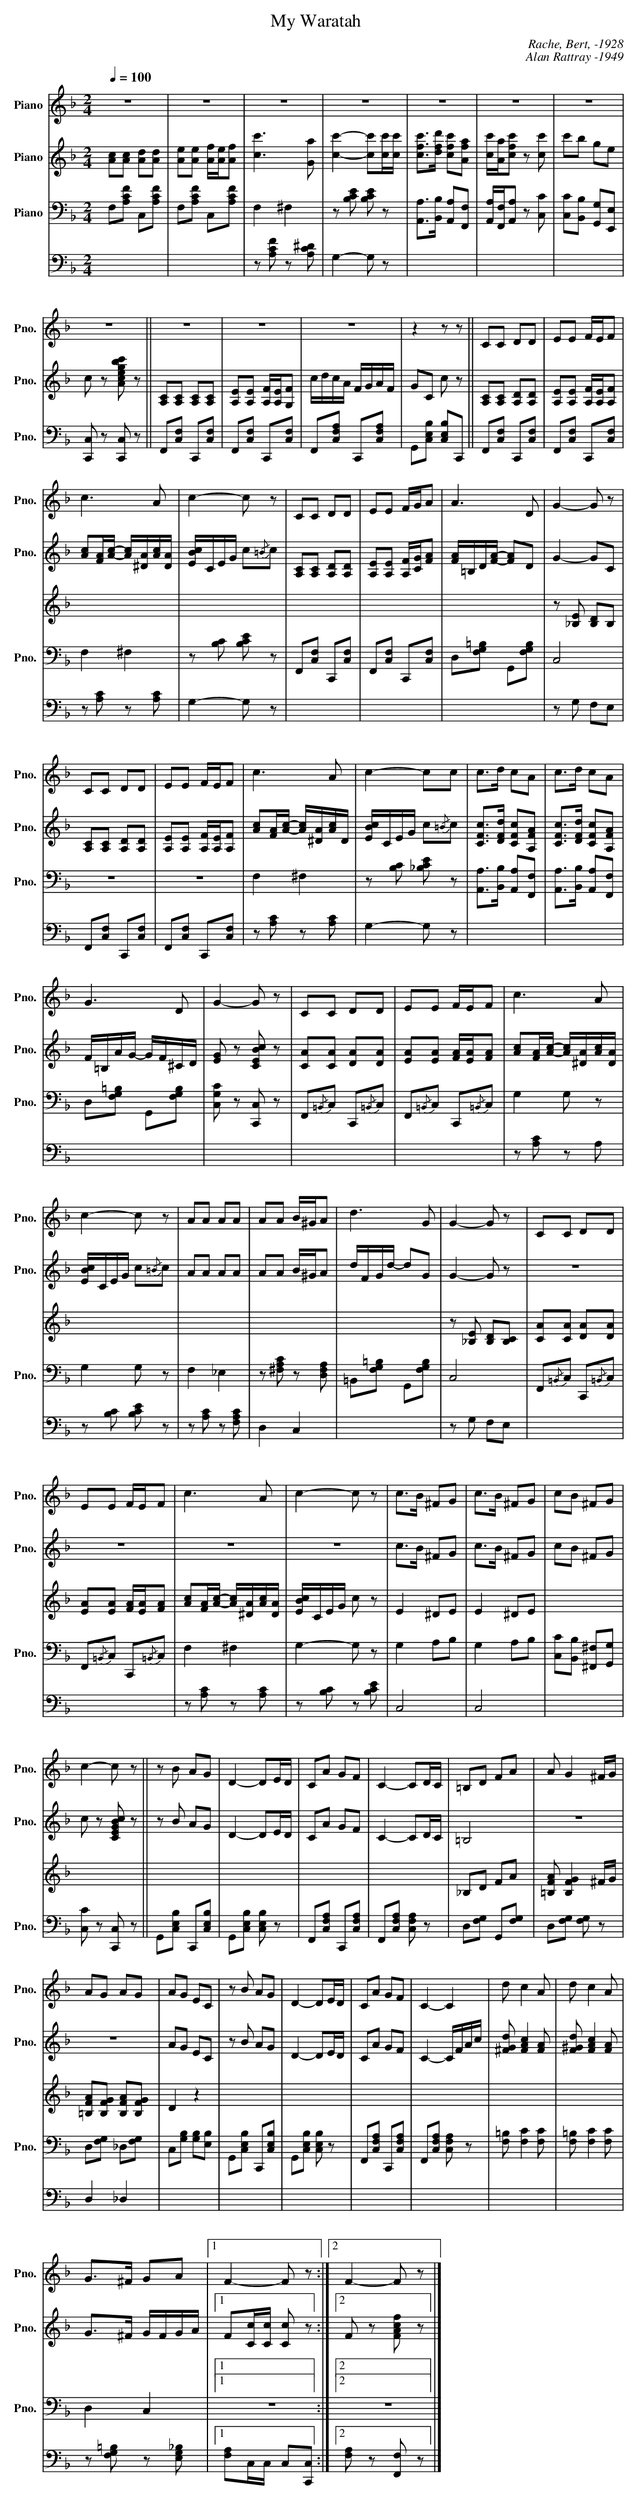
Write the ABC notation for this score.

X:1
T:My Waratah
C:Rache, Bert, -1928
C:Alan Rattray -1949
L:1/8
Q:1/4=100
M:2/4
K:F
V:1 treble nm="Piano" snm="Pno."
V:2 treble nm="Piano" snm="Pno."
V:3 treble
V:4 bass nm="Piano" snm="Pno."
V:5 bass
V:1
z4 | z4 | z4 | z4 | z4 | z4 | z4 |$ z4 || z4 | z4 | z4 | z2 z z || CC DD | EE F/E/F |$ c3 A |
c2- c z | CC DD | EE F/G/A | A3 D | G2- G z |$ CC DD | EE F/E/F | c3 A | c2- cc | c>d cA |
c>d cA |$ G3 D | G2- G z | CC DD | EE F/E/F | c3 A |$ c2- c z | AA AA | AA B/^G/A | d3 G |
G2- G z | CC DD |$ EE F/E/F | c3 A | c2- c z | c>B ^FG | c>B ^FG | cB ^FG |$ c2- c z || z B AG |
D2- DE/D/ | CA GF | C2- CD/C/ | =B,D FA | A G2 ^F/G/ |$ AG AG | AG EC | z B AG | D2- DE/D/ |
CA GF | C2- C2 | d c2 A | d c2 A |$ G>^F GA |1 F2- F z :|2 F2- F z |]
V:2
[Ac][Ac] [Ad][Ad] | [Ae][Ae] [Af]/[Ae]/[Af] | [cc']3 [Ga] | [cc']2- [cc'][cc']/[cc']/ |
[cfc']>[dfd'] [cfc'][Afa] | [cc']/[Aa]/[cfc'] z [cc'] | c'b ge |$ c z [Acegbc'] z ||
[A,C][A,C] [A,C][A,C] | [A,E][A,E] [A,F]/[A,E]/[G,F] | c/d/c/A/ F/G/A/F/ | GC c z ||
[A,C][A,C] [A,D][A,D] | [A,E][A,E] [A,F]/[A,E]/[A,F] |$ [Ac][FA]/[Ac]/- [Ac]/[^DA]/[Ac]/[DA]/ |
[EBc]/C/E/G/ c{/=B}c | [A,C][A,C] [A,D][A,D] | [A,E][A,E] [A,F]/[CG]/[FA] |
[FA]/=B,/D/[FA]/- [FA]D | G2- GC |$ [A,C][A,C] [A,D][A,D] | [A,E][A,E] [A,F]/[A,E]/[A,F] |
[Ac][FA]/[Ac]/- [Ac]/[^DA]/[Ac]/D/ | [EBc]/C/E/G/ c{/=B}c | [CFc]>[DFd] [CFc][A,FA] |
[CFc]>[DFd] [CFc][A,FA] |$ F/=B,/A/G/- G/F/^C/D/ | [EG] z [CEBc] z | [CA][CA] [DA][DA] |
[EA][EA] [FA]/[EA]/[FA] | [Ac][FA]/[Ac]/- [Ac]/[^DA]/[Ac]/[DA]/ |$ [EBc]/C/E/G/ c{/=B}c | AA AA |
AA B/^G/A | d/F/G/d/- dG | G2- G z | z4 |$ z4 | z4 | z4 | c>B ^FG | c>B ^FG | cB ^FG |$
c z [CEGBc] z || z B AG | D2- DE/D/ | CA GF | C2- CD/C/ | =B,4 | z4 |$ z4 | AG EC | z B AG |
D2- DE/D/ | CA GF | C2- C/F/A/c/ | [^FGd] [FAc]2 [FA] | [F^Gd] [FAc]2 [FA] |$ G>^F G/F/G/A/ |1
F[Cc]/[Cc]/ [Cc] z :|2 F z [FAcf] z |]
V:3
x4 | x4 | x4 | x4 | x4 | x4 | x4 |$ x4 || x4 | x4 | x4 | x4 || x4 | x4 |$ x4 | x4 | x4 | x4 | x4 |
z [_B,E] [B,D]B, |$ x4 | x4 | x4 | x4 | x4 | x4 |$ x4 | x4 | x4 | x4 | x4 |$ x4 | x4 | x4 | x4 |
z [_B,E] [B,D][B,C] | [CA][CA] [DA][DA] |$ [EA][EA] [FA]/[EA]/[FA] |
[Ac][FA]/[Ac]/- [Ac]/[^DA]/[Ac]/[DA]/ | [EBc]/C/E/G/ c z | E2 ^DE | E2 ^DE | x4 |$ x4 || x4 | x4 |
x4 | x4 | _B,D FA | [=B,FA] [B,FG]2 ^F/G/ |$ [=B,FA][B,FG] [B,FA][B,FG] | D2 z2 | x4 | x4 | x4 |
x4 | x4 | x4 |$ x4 |1 x4 :|2 x4 |]
V:4
F,[A,CF] C,[A,CF] | F,[A,CF] C,[A,CF] | F,2 ^F,2 | z [B,CE] [B,CE] z |
[A,,A,]>[B,,B,] [A,,A,][F,,F,] | [A,,A,]/[F,,F,]/[A,,A,] z [C,C] | [C,C][B,,B,] [G,,G,][E,,E,] |$
[C,,C,] z [C,,C,] z || F,,[C,F,] C,,[C,F,] | F,,[C,F,] C,,[C,F,] | F,,[C,F,A,] C,,[C,F,A,] |
G,,[C,E,B,] [C,E,B,]C,, || F,,[C,F,] C,,[C,F,] | F,,[C,F,] C,,[C,F,] |$ F,2 ^F,2 |
z [B,C] [B,CE] z | F,,[C,F,] C,,[C,F,] | F,,[C,F,] C,,[C,F,] | D,[F,G,=B,] G,,[F,G,B,] | C,4 |$
z4 | z4 | F,2 ^F,2 | z [B,C] [_B,CE] z | [A,,A,]>[B,,B,] [A,,A,][F,,F,] |
[A,,A,]>[B,,B,] [A,,A,][F,,F,] |$ D,[F,G,=B,] G,,[F,G,B,] | [C,G,C] z [C,,C,] z |
F,,{/=B,,}C, C,,{/=B,,}C, | F,,{/=B,,}C, C,,{/=B,,}C, | G,2 G, z |$ G,2 G, z | F,2 _E,2 |
z [^F,A,C] z [D,F,A,] | =B,,[F,G,=B,] G,,[F,G,B,] | C,4 | F,,{/=B,,}C, C,,{/=B,,}C, |$
F,,{/=B,,}C, C,,{/=B,,}C, | F,2 ^F,2 | G,2- G, z | G,2 A,B, | G,2 A,B, |
[C,C][B,,B,] [^F,,^F,][G,,G,] |$ [C,C] z [C,,C,] z || G,,[C,E,B,] C,,[C,E,B,] |
G,,[C,E,B,] [C,E,B,] z | F,,[C,F,A,] C,,[C,F,A,] | F,,[C,F,A,] [C,F,A,] z | D,[F,G,] G,,[F,G,] |
D,[F,G,] [F,G,] z |$ D,[F,G,] _D,[F,G,] | C,[G,B,] [G,B,][E,B,] | G,,[C,E,B,] C,,[C,E,B,] |
G,,[C,E,B,] [C,E,B,] z | F,,[C,F,A,] C,,[C,F,A,] | F,,[C,F,A,] [C,F,A,] z | [F,=B,] [F,C]2 [F,C] |
[F,=B,] [F,C]2 [F,C] |$ D,2 C,2 |1 z4 :|2 z4 |]
V:5
x4 | x4 | z [A,CF] z [A,C^D] | G,2- G, z | x4 | x4 | x4 |$ x4 || x4 | x4 | x4 | x4 || x4 | x4 |$
z [A,C] z [A,C] | G,2- G, z | x4 | x4 | x4 | z G, F,E, |$ F,,[C,F,] C,,[C,F,] |
F,,[C,F,] C,,[C,F,] | z [A,C] z [A,C] | G,2- G, z | x4 | x4 |$ x4 | x4 | x4 | x4 | z [A,C] z A, |$
z [B,C] [B,CE] z | z [A,C] z [F,A,C] | D,2 C,2 | x4 | z G, F,E, | x4 |$ x4 | z [A,C] z [A,C] |
z [B,C] z [B,CE] | C,4 | C,4 | x4 |$ x4 || x4 | x4 | x4 | x4 | x4 | x4 |$ D,2 _D,2 | x4 | x4 |
x4 | x4 | x4 | x4 | x4 |$ z [F,G,=B,] z [E,G,_B,] |1 [F,A,]C,/C,/ C,[C,,C,] :|2
[F,A,] z [F,,F,] z |]
